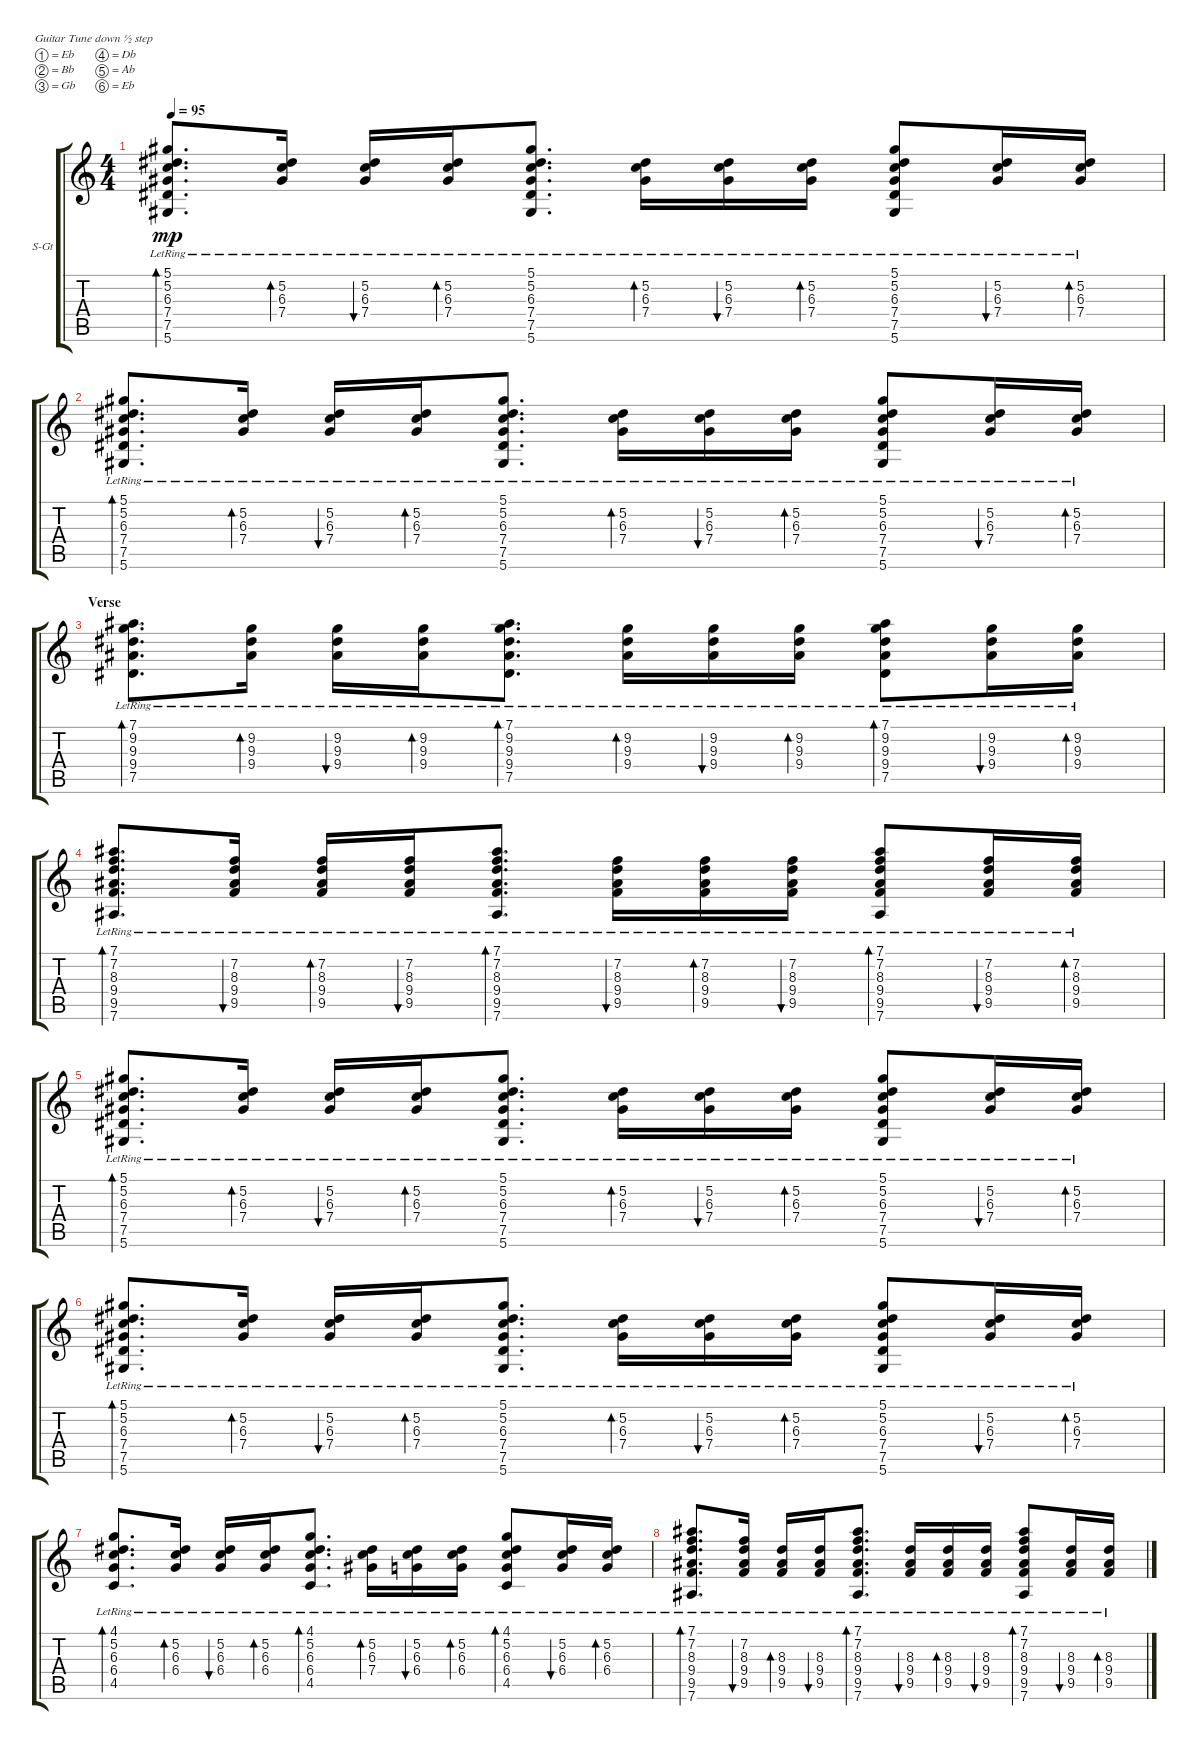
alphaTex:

\defaultSystemsLayout 4
\bracketExtendMode groupsimilarinstruments
\firstSystemTrackNameOrientation horizontal
\otherSystemsTrackNameOrientation horizontal
\track ("Gitar 1 [Toru]" "S-Gt") {instrument acousticguitarsteel}
\staff {score tabs}
\tuning (Eb4 Bb3 Gb3 Db3 Ab2 Eb2)
\ts (4 4)
\tempo 95
\clef g2
\ks c
(7.5{lr} 7.4{lr} 6.3{lr} 5.2{lr} 5.1{lr} 5.6{lr}).8{d bd 30 dy mp} (7.4{lr} 6.3{lr} 5.2{lr}).16{bd 30} (7.4{lr} 6.3{lr} 5.2{lr}).16{bu 30} (7.4{lr} 6.3{lr} 5.2{lr}).16{bd 30} (7.5{lr} 7.4{lr} 6.3{lr} 5.2{lr} 5.1{lr} 5.6{lr}).8{d} (7.4{lr} 6.3{lr} 5.2{lr}).16{bd 30} (7.4{lr} 6.3{lr} 5.2{lr}).16{bu 30} (7.4{lr} 6.3{lr} 5.2{lr}).16{bd 30} (7.5{lr} 7.4{lr} 6.3{lr} 5.2{lr} 5.1{lr} 5.6{lr}).8 (7.4{lr} 6.3{lr} 5.2{lr}).16{bu 30} (7.4{lr} 6.3{lr} 5.2{lr}).16{bd 30} |
(7.5{lr} 7.4{lr} 6.3{lr} 5.2{lr} 5.1{lr} 5.6{lr}).8{d bd 30} (7.4{lr} 6.3{lr} 5.2{lr}).16{bd 30} (7.4{lr} 6.3{lr} 5.2{lr}).16{bu 30} (7.4{lr} 6.3{lr} 5.2{lr}).16{bd 30} (7.5{lr} 7.4{lr} 6.3{lr} 5.2{lr} 5.1{lr} 5.6{lr}).8{d} (7.4{lr} 6.3{lr} 5.2{lr}).16{bd 30} (7.4{lr} 6.3{lr} 5.2{lr}).16{bu 30} (7.4{lr} 6.3{lr} 5.2{lr}).16{bd 30} (7.5{lr} 7.4{lr} 6.3{lr} 5.2{lr} 5.1{lr} 5.6{lr}).8 (7.4{lr} 6.3{lr} 5.2{lr}).16{bu 30} (7.4{lr} 6.3{lr} 5.2{lr}).16{bd 30} |
\section ("" "Verse")
(7.5{lr} 9.4{lr} 9.3{lr} 9.2{lr} 7.1{lr}).8{d bd 30} (9.4{lr} 9.3{lr} 9.2{lr}).16{bd 30} (9.4{lr} 9.3{lr} 9.2{lr}).16{bu 30} (9.4{lr} 9.3{lr} 9.2{lr}).16{bd 30} (7.5{lr} 9.4{lr} 9.3{lr} 9.2{lr} 7.1{lr}).8{d bd 30} (9.4{lr} 9.3{lr} 9.2{lr}).16{bd 30} (9.4{lr} 9.3{lr} 9.2{lr}).16{bu 30} (9.4{lr} 9.3{lr} 9.2{lr}).16{bd 30} (7.5{lr} 9.4{lr} 9.3{lr} 9.2{lr} 7.1{lr}).8{bd 30} (9.4{lr} 9.3{lr} 9.2{lr}).16{bu 30} (9.4{lr} 9.3{lr} 9.2{lr}).16{bd 30} |
(9.5{lr} 9.4{lr} 8.3{lr} 7.2{lr} 7.1{lr} 7.6{lr}).8{d bd 30} (9.4{lr} 8.3{lr} 7.2{lr} 9.5{lr}).16{bu 30} (9.4{lr} 8.3{lr} 9.5{lr} 7.2{lr}).16{bd 30} (9.4{lr} 8.3{lr} 9.5{lr} 7.2{lr}).16{bu 30} (9.5{lr} 9.4{lr} 8.3{lr} 7.2{lr} 7.1{lr} 7.6{lr}).8{d bd 30} (9.4{lr} 8.3{lr} 9.5{lr} 7.2{lr}).16{bu 30} (9.4{lr} 8.3{lr} 9.5{lr} 7.2{lr}).16{bd 30} (9.4{lr} 8.3{lr} 9.5{lr} 7.2{lr}).16{bu 30} (9.5{lr} 9.4{lr} 8.3{lr} 7.2{lr} 7.1{lr} 7.6{lr}).8{bd 30} (9.4{lr} 8.3{lr} 9.5{lr} 7.2{lr}).16{bu 30} (9.4{lr} 8.3{lr} 9.5{lr} 7.2{lr}).16{bd 30} |
(7.5{lr} 7.4{lr} 6.3{lr} 5.2{lr} 5.1{lr} 5.6{lr}).8{d bd 30} (7.4{lr} 6.3{lr} 5.2{lr}).16{bd 30} (7.4{lr} 6.3{lr} 5.2{lr}).16{bu 30} (7.4{lr} 6.3{lr} 5.2{lr}).16{bd 30} (7.5{lr} 7.4{lr} 6.3{lr} 5.2{lr} 5.1{lr} 5.6{lr}).8{d} (7.4{lr} 6.3{lr} 5.2{lr}).16{bd 30} (7.4{lr} 6.3{lr} 5.2{lr}).16{bu 30} (7.4{lr} 6.3{lr} 5.2{lr}).16{bd 30} (7.5{lr} 7.4{lr} 6.3{lr} 5.2{lr} 5.1{lr} 5.6{lr}).8 (7.4{lr} 6.3{lr} 5.2{lr}).16{bu 30} (7.4{lr} 6.3{lr} 5.2{lr}).16{bd 30} |
(7.5{lr} 7.4{lr} 6.3{lr} 5.2{lr} 5.1{lr} 5.6{lr}).8{d bd 30} (7.4{lr} 6.3{lr} 5.2{lr}).16{bd 30} (7.4{lr} 6.3{lr} 5.2{lr}).16{bu 30} (7.4{lr} 6.3{lr} 5.2{lr}).16{bd 30} (7.5{lr} 7.4{lr} 6.3{lr} 5.2{lr} 5.1{lr} 5.6{lr}).8{d} (7.4{lr} 6.3{lr} 5.2{lr}).16{bd 30} (7.4{lr} 6.3{lr} 5.2{lr}).16{bu 30} (7.4{lr} 6.3{lr} 5.2{lr}).16{bd 30} (7.5{lr} 7.4{lr} 6.3{lr} 5.2{lr} 5.1{lr} 5.6{lr}).8 (7.4{lr} 6.3{lr} 5.2{lr}).16{bu 30} (7.4{lr} 6.3{lr} 5.2{lr}).16{bd 30} |
(4.5{lr} 6.4{lr} 6.3{lr} 5.2{lr} 4.1{lr}).8{d bd 30} (6.4{lr} 6.3{lr} 5.2{lr}).16{bd 30} (6.4{lr} 6.3{lr} 5.2{lr}).16{bu 30} (6.4{lr} 6.3{lr} 5.2{lr}).16{bd 30} (4.5{lr} 6.4{lr} 6.3{lr} 5.2{lr} 4.1{lr}).8{d bd 30} (7.4{lr} 6.3{lr} 5.2{lr}).16{bd 30} (6.4{lr} 6.3{lr} 5.2{lr}).16{bu 30} (6.4{lr} 6.3{lr} 5.2{lr}).16{bd 30} (4.5{lr} 6.4{lr} 6.3{lr} 5.2{lr} 4.1{lr}).8{bd 30} (6.4{lr} 6.3{lr} 5.2{lr}).16{bu 30} (6.4{lr} 6.3{lr} 5.2{lr}).16{bd 30} |
(9.5{lr} 9.4{lr} 8.3{lr} 7.2{lr} 7.1{lr} 7.6{lr}).8{d bd 30} (9.4{lr} 8.3{lr} 7.2{lr} 9.5{lr}).16{bu 30} (9.4{lr} 8.3{lr} 9.5{lr}).16{bd 30} (9.4{lr} 8.3{lr} 9.5{lr}).16{bu 30} (9.5{lr} 9.4{lr} 8.3{lr} 7.2{lr} 7.1{lr} 7.6{lr}).8{d bd 30} (9.4{lr} 8.3{lr} 9.5{lr}).16{bu 30} (9.4{lr} 8.3{lr} 9.5{lr}).16{bd 30} (9.4{lr} 8.3{lr} 9.5{lr}).16{bu 30} (9.5{lr} 9.4{lr} 8.3{lr} 7.2{lr} 7.1{lr} 7.6{lr}).8{bd 30} (9.4{lr} 8.3{lr} 9.5{lr}).16{bu 30} (9.4{lr} 8.3{lr} 9.5{lr}).16{bd 30}
